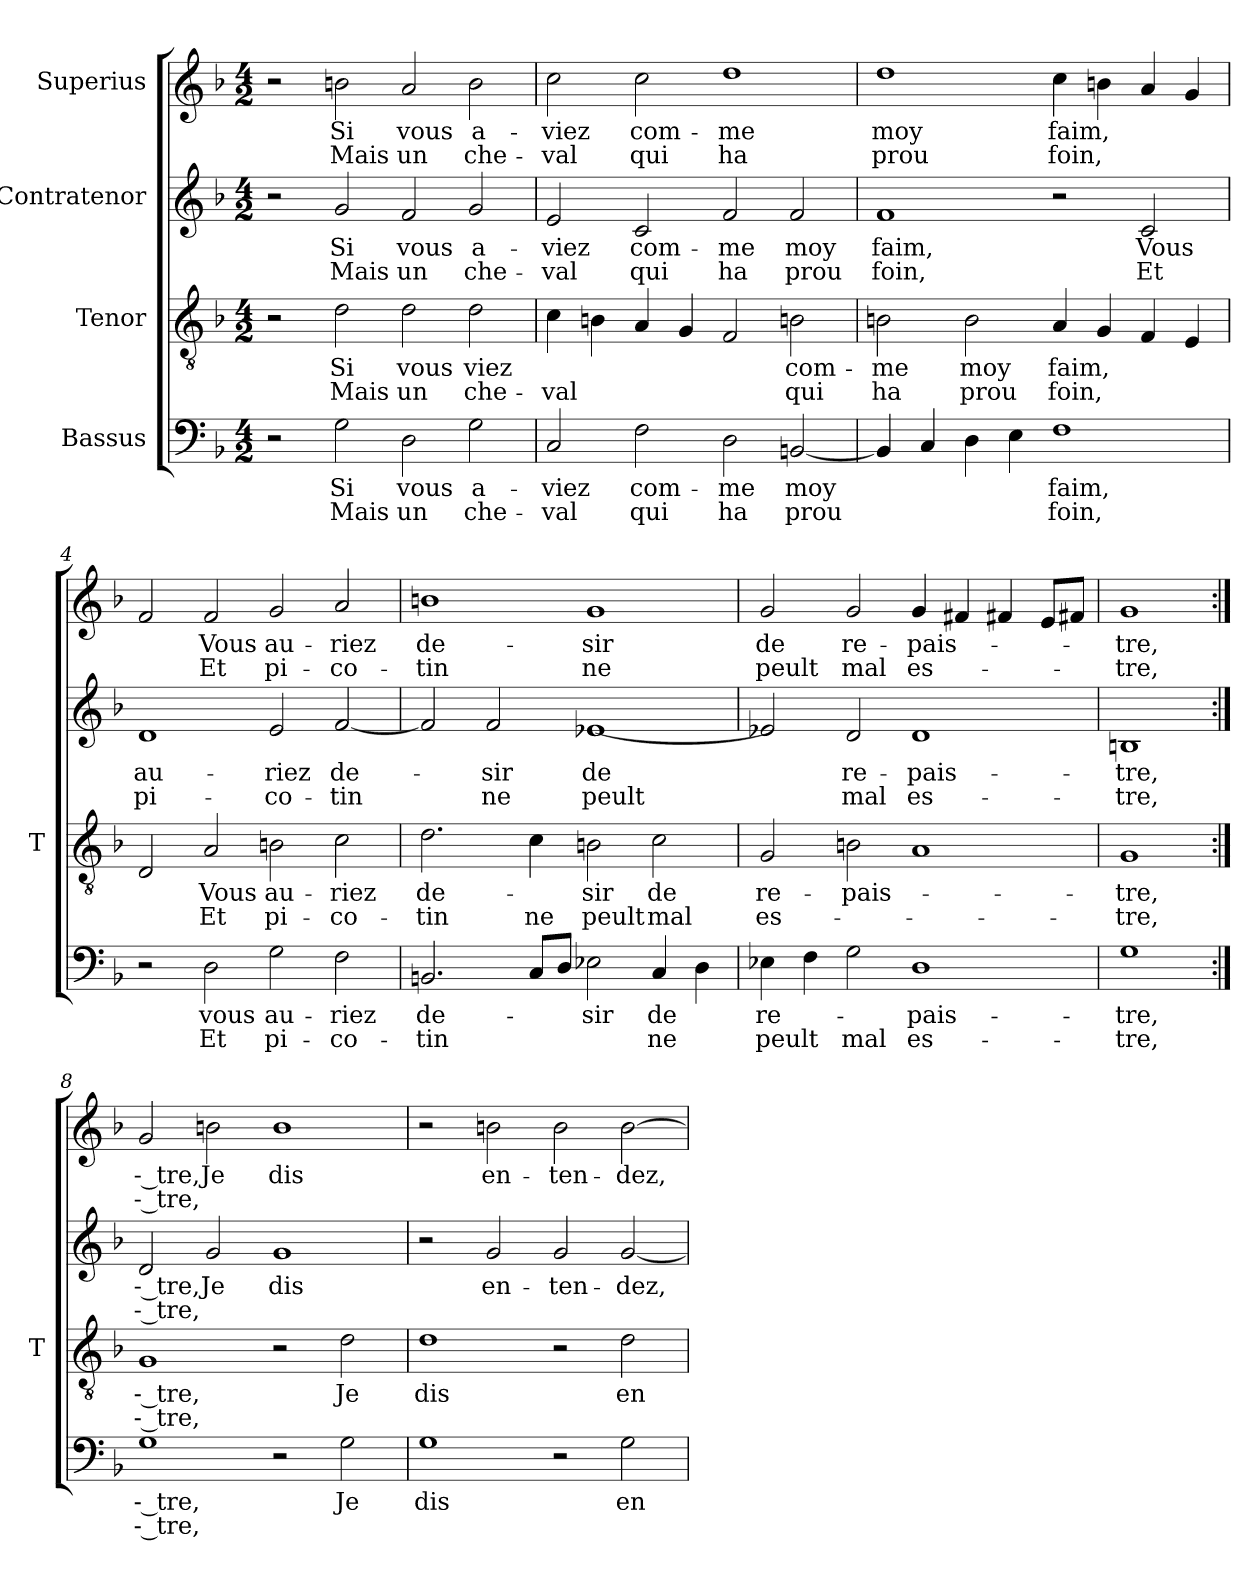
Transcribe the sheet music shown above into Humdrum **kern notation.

**kern	**text	**text	**kern	**text	**text	**kern	**text	**text	**kern	**text	**text
*part4	*part4	*part4	*part3	*part3	*part3	*part2	*part2	*part2	*part1	*part1	*part1
*staff4	*staff4	*staff4	*staff3	*staff3	*staff3	*staff2	*staff2	*staff2	*staff1	*staff1	*staff1
*I"Bassus	*	*	*I"Tenor	*	*	*I"Contratenor	*	*	*I"Superius	*	*
*	*	*	*I'T	*	*	*	*	*	*	*	*
*clefF4	*	*	*clefGv2	*	*	*clefG2	*	*	*clefG2	*	*
*k[b-]	*	*	*k[b-]	*	*	*k[b-]	*	*	*k[b-]	*	*
*M4/2	*	*	*M4/2	*	*	*M4/2	*	*	*M4/2	*	*
=1	=1	=1	=1	=1	=1	=1	=1	=1	=1	=1	=1
2r	.	.	2r	.	.	2r	.	.	2r	.	.
2G	-Si	-Mais	2d	-Si	-Mais	2g	-Si	-Mais	2b	-Si	-Mais
2D	-vous	-un	2d	-vous	-un	2f	-vous	-un	2a	-vous	-un
2G	a-	che-	2d	-viez	che-	2g	a-	che-	2b	a-	che-
=2	=2	=2	=2	=2	=2	=2	=2	=2	=2	=2	=2
2C	-viez	-val	4c	.	-val	2e	-viez	-val	2cc	-viez	-val
.	.	.	4Bn	.	.	.	.	.	.	.	.
2F	com-	-qui	4A	.	.	2c	com-	-qui	2cc	com-	-qui
.	.	.	4G	.	.	.	.	.	.	.	.
2D	-me	-ha	2F	.	.	2f	-me	-ha	1dd	-me	-ha
[2BB	-moy	-prou	2Bn	com-	-qui	2f	-moy	-prou	.	.	.
=3	=3	=3	=3	=3	=3	=3	=3	=3	=3	=3	=3
4BB]	.	.	2Bn	-me	-ha	1f	-faim,	-foin,	1dd	-moy	-prou
4C	.	.	.	.	.	.	.	.	.	.	.
4D	.	.	2B	-moy	-prou	.	.	.	.	.	.
4E	.	.	.	.	.	.	.	.	.	.	.
1F	-faim,	-foin,	4A	-faim,	-foin,	2r	.	.	4cc	-faim,	-foin,
.	.	.	4G	.	.	.	.	.	4b	.	.
.	.	.	4F	.	.	2c	-Vous	-Et	4a	.	.
.	.	.	4E	.	.	.	.	.	4g	.	.
=4	=4	=4	=4	=4	=4	=4	=4	=4	=4	=4	=4
2r	.	.	2D	.	.	1d	au-	pi-	2f	.	.
2D	-vous	-Et	2A	-Vous	-Et	.	.	.	2f	-Vous	-Et
2G	au-	pi-	2Bn	au-	pi-	2e	-riez	co-	2g	au-	pi-
2F	-riez	co-	2c	-riez	co-	[2f	de-	-tin	2a	-riez	co-
=5	=5	=5	=5	=5	=5	=5	=5	=5	=5	=5	=5
2.BB	de-	-tin	2.d	de-	-tin	2f]	.	.	1b	de-	-tin
.	.	.	.	.	.	2f	-sir	-ne	.	.	.
8CL	.	.	4c	.	-ne	.	.	.	.	.	.
8DJ	.	.	.	.	.	.	.	.	.	.	.
2E-X	-sir	.	2Bn	-sir	-peult	[1e-X	-de	-peult	1g	-sir	-ne
4C	-de	-ne	2c	-de	-mal	.	.	.	.	.	.
4D	.	.	.	.	.	.	.	.	.	.	.
=6	=6	=6	=6	=6	=6	=6	=6	=6	=6	=6	=6
4E-X	re-	-peult	2G	re-	es-	2e-X]	.	.	2g	-de	-peult
4F	.	.	.	.	.	.	.	.	.	.	.
2G	.	-mal	2Bn	pais-	.	2d	re-	-mal	2g	re-	-mal
1D	pais-	es-	1A	.	.	1d	pais-	es-	4g	pais-	es-
.	.	.	.	.	.	.	.	.	4f#X	.	.
.	.	.	.	.	.	.	.	.	4f#X	.	.
.	.	.	.	.	.	.	.	.	8eL	.	.
.	.	.	.	.	.	.	.	.	8f#XJ	.	.
=7	=7	=7	=7	=7	=7	=7	=7	=7	=7	=7	=7
1G	-tre,	-tre,	1G	-tre,	-tre,	1B	-tre,	-tre,	1g	-tre,	-tre,
=8:|!	=8:|!	=8:|!	=8:|!	=8:|!	=8:|!	=8:|!	=8:|!	=8:|!	=8:|!	=8:|!	=8:|!
1G	-- tre,	-- tre,	1G	-- tre,	-- tre,	2d	-- tre,	-- tre,	2g	-- tre,	-- tre,
.	.	.	.	.	.	2g	-Je	.	2b	-Je	.
2r	.	.	2r	.	.	1g	-dis	.	1b	-dis	.
2G	-Je	.	2d	-Je	.	.	.	.	.	.	.
=9	=9	=9	=9	=9	=9	=9	=9	=9	=9	=9	=9
1G	-dis	.	1d	-dis	.	2r	.	.	2r	.	.
.	.	.	.	.	.	2g	en-	.	2b	en-	.
2r	.	.	2r	.	.	2g	ten-	.	2b	ten-	.
2G	en-	.	2d	en-	.	[2g	-dez,	.	[2b	-dez,	.
=	=	=	=	=	=	=	=	=	=	=	=
*-	*-	*-	*-	*-	*-	*-	*-	*-	*-	*-	*-
